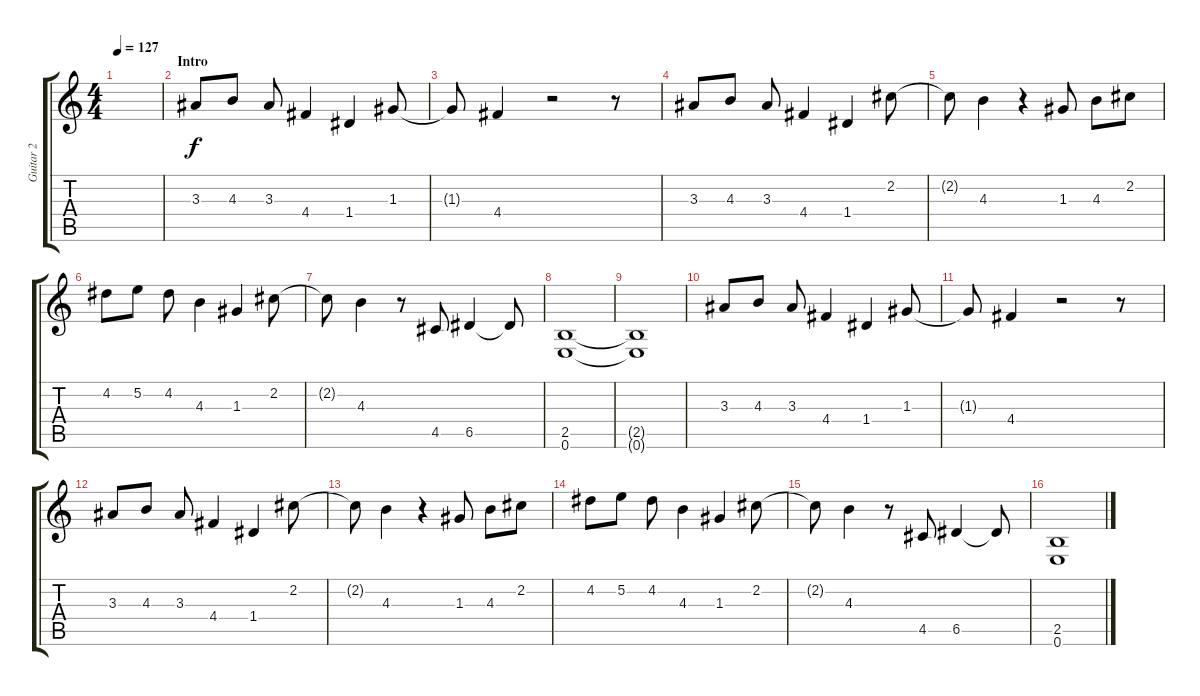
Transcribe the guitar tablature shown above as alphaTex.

\track ("Guitar 2" "Guitar 2") {instrument distortionguitar}
\staff {score tabs}
\tuning (E4 B3 G3 D3 A2 E2) {hide}
\ts (4 4)
\tempo 127
\clef g2
\ks c
|
\section ("" "Intro")
3.3.8 4.3.8 3.3.8 4.4.4 1.4.4 1.3.8 |
1.3{t}.8 4.4.4 r.2 r.8 |
3.3.8 4.3.8 3.3.8 4.4.4 1.4.4 2.2.8 |
2.2{t}.8 4.3.4 r.4 1.3.8 4.3.8 2.2.8 |
4.2.8 5.2.8 4.2.8 4.3.4 1.3.4 2.2.8 |
2.2{t}.8 4.3.4 r.8 4.5.8 6.5.4 6.5{t}.8 |
(2.5 0.6).1 |
(2.5{t} 0.6{t}).1 |
3.3.8{instrument distortionguitar} 4.3.8 3.3.8 4.4.4 1.4.4 1.3.8 |
1.3{t}.8 4.4.4 r.2 r.8 |
3.3.8 4.3.8 3.3.8 4.4.4 1.4.4 2.2.8 |
2.2{t}.8 4.3.4 r.4 1.3.8 4.3.8 2.2.8 |
4.2.8 5.2.8 4.2.8 4.3.4 1.3.4 2.2.8 |
2.2{t}.8 4.3.4 r.8 4.5.8 6.5.4 6.5{t}.8 |
(2.5 0.6).1
